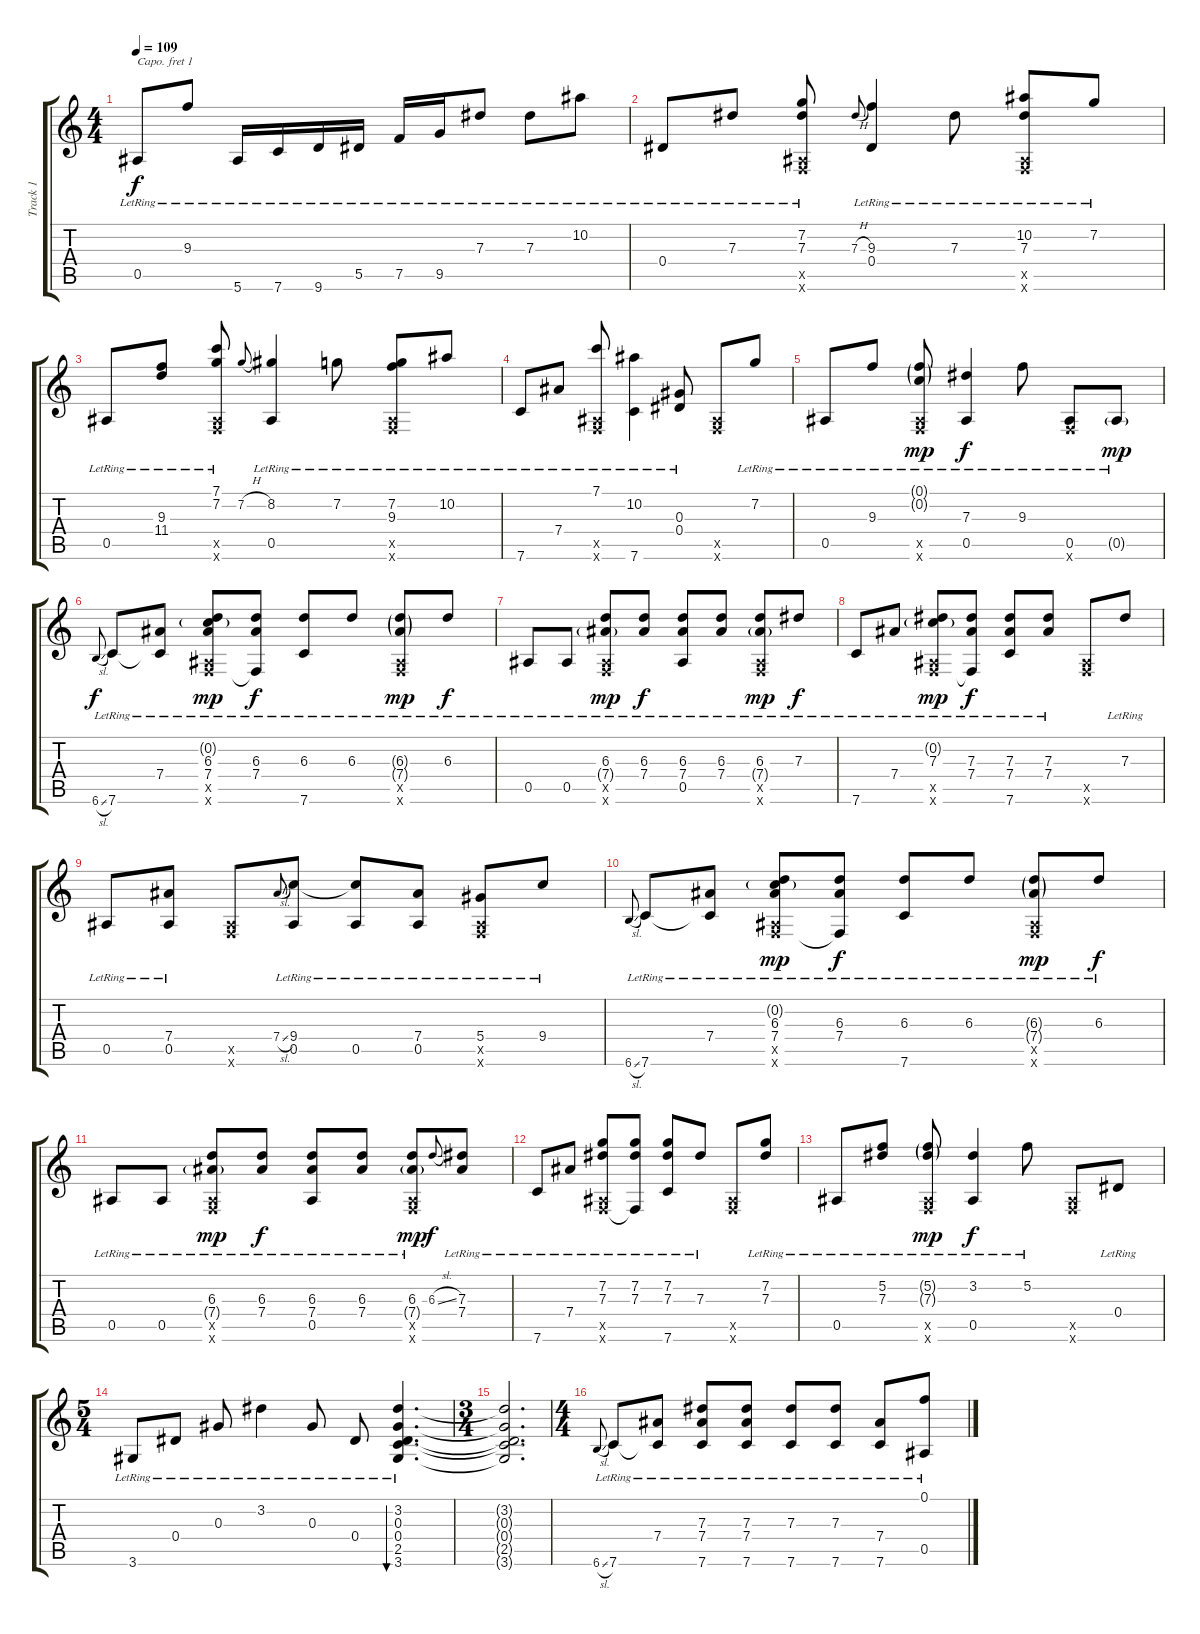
\track ("Track 1" "Track 1") {instrument acousticguitarsteel}
\staff {score tabs}
\capo 1
\tuning (E4 B3 G3 D3 A2 E2) {hide}
\ts (4 4)
\tempo 109
\clef g2
\ks c
0.5{lr}.8{dy f} 9.3{lr}.8 5.6{lr}.16 7.6{lr}.16 9.6{lr}.16 5.5{lr}.16 7.5{lr}.16 9.5{lr}.16 7.3{lr}.8 7.3{lr}.8 10.2{lr}.8 |
0.4{lr}.8 7.3{lr}.8 (7.2{lr} 7.3{lr} 0.5{x} 0.6{x}).8 7.3{h}.8{gr onbeat} (9.3{lr} 0.4{lr}).4 7.3{lr}.8 (10.2{lr} 7.3{lr} 0.5{x} 0.6{x}).8 7.2{lr}.8 |
0.5{lr}.8 (9.3{lr} 11.4{lr}).8 (7.1{lr} 7.2{lr} 0.5{x} 0.6{x}).8 7.2{h}.8{gr onbeat} (8.2{lr} 0.5{lr}).4 7.2{lr}.8 (7.2{lr} 9.3{lr} 0.5{x} 0.6{x}).8 10.2{lr}.8 |
7.6{lr}.8 7.4{lr}.8 (7.1{lr} 0.5{x} 0.6{x}).8 (10.2{lr} 7.6{lr}).4 (0.3{lr} 0.4{lr}).8 (0.5{x} 0.6{x}).8 7.2{lr}.8 |
0.5{lr}.8 9.3{lr}.8 (0.1{g lr} 0.2{g lr} 0.5{x} 0.6{x}).8{dy mp} (7.3{lr} 0.5{lr}).4{dy f} 9.3{lr}.8 (0.5{lr} 0.6{x}).8 0.5{g lr}.8{dy mp} |
6.6{sl}.8{gr onbeat dy f} 7.6{lr}.8 (7.4{lr} 7.6{t}).8 (0.2{g lr} 6.3{lr} 7.4{lr} 0.5{x} 0.6{x}).8{dy mp} (6.3{lr} 7.4{lr} 0.6{t}).8{dy f} (6.3{lr} 7.6{lr}).8 6.3{lr}.8 (6.3{g lr} 7.4{g lr} 0.5{x} 0.6{x}).8{dy mp} 6.3{lr}.8{dy f} |
0.5{lr}.8 0.5{lr}.8 (6.3{lr} 7.4{g lr} 0.5{x} 0.6{x}).8{dy mp} (6.3{lr} 7.4{lr}).8{dy f} (6.3{lr} 7.4{lr} 0.5{lr}).8 (6.3{lr} 7.4{lr}).8 (6.3{lr} 7.4{g lr} 0.5{x} 0.6{x}).8{dy mp} 7.3{lr}.8{dy f} |
7.6{lr}.8 7.4{lr}.8 (0.2{g lr} 7.3{lr} 0.5{x} 0.6{x}).8{dy mp} (7.3{lr} 7.4{lr} 0.6{t}).8{dy f} (7.3{lr} 7.4{lr} 7.6{lr}).8 (7.3{lr} 7.4{lr}).8 (0.5{x} 0.6{x}).8 7.3{lr}.8 |
0.5{lr}.8 (7.4{lr} 0.5{lr}).8 (0.5{x} 0.6{x}).8 7.4{sl}.8{gr onbeat} (9.4{lr} 0.5{lr}).8 (9.4{t} 0.5{lr}).8 (7.4{lr} 0.5{lr}).8 (5.4{lr} 0.5{x} 0.6{x}).8 9.4{lr}.8 |
6.6{sl}.8{gr onbeat} 7.6{lr}.8 (7.4{lr} 7.6{t}).8 (0.2{g lr} 6.3{lr} 7.4{lr} 0.5{x} 0.6{x}).8{dy mp} (6.3{lr} 7.4{lr} 0.6{t}).8{dy f} (6.3{lr} 7.6{lr}).8 6.3{lr}.8 (6.3{g lr} 7.4{g lr} 0.5{x} 0.6{x}).8{dy mp} 6.3{lr}.8{dy f} |
0.5{lr}.8 0.5{lr}.8 (6.3{lr} 7.4{g lr} 0.5{x} 0.6{x}).8{dy mp} (6.3{lr} 7.4{lr}).8{dy f} (6.3{lr} 7.4{lr} 0.5{lr}).8 (6.3{lr} 7.4{lr}).8 (6.3{lr} 7.4{g lr} 0.5{x} 0.6{x}).8{dy mp} 6.3{sl}.8{gr onbeat dy f} (7.3{lr} 7.4{lr}).8 |
7.6{lr}.8 7.4{lr}.8 (7.2{lr} 7.3{lr} 0.5{x} 0.6{x}).8 (7.2{lr} 7.3{lr} 0.6{t}).8 (7.2{lr} 7.3{lr} 7.6{lr}).8 7.3{lr}.8 (0.5{x} 0.6{x}).8 (7.2{lr} 7.3{lr}).8 |
0.5{lr}.8 (5.2{lr} 7.3{lr}).8 (5.2{g lr} 7.3{g lr} 0.5{x} 0.6{x}).8{dy mp} (3.2{lr} 0.5{lr}).4{dy f} 5.2{lr}.8 (0.5{x} 0.6{x}).8 0.4{lr}.8 |
\ts (5 4)
3.6{lr}.8{volume 8} 0.4{lr}.8 0.3{lr}.8 3.2{lr}.4 0.3{lr}.8 0.4{lr}.8 (3.2{lr} 0.3{lr} 0.4{lr} 2.5{lr} 3.6{lr}).4{d bu 480} |
\ts (3 4)
(3.2{t} 0.3{t} 0.4{t} 2.5{t} 3.6{t}).2{d} |
\ts (4 4)
6.6{sl}.8{gr onbeat} 7.6{lr}.8{volume 13} (7.4{lr} 7.6{t}).8 (7.3{lr} 7.4{lr} 7.6{lr}).8 (7.3{lr} 7.4{lr} 7.6{lr}).8 (7.3{lr} 7.6{lr}).8 (7.3{lr} 7.6{lr}).8 (7.4{lr} 7.6{lr}).8 (0.1{lr} 0.5{lr}).8
